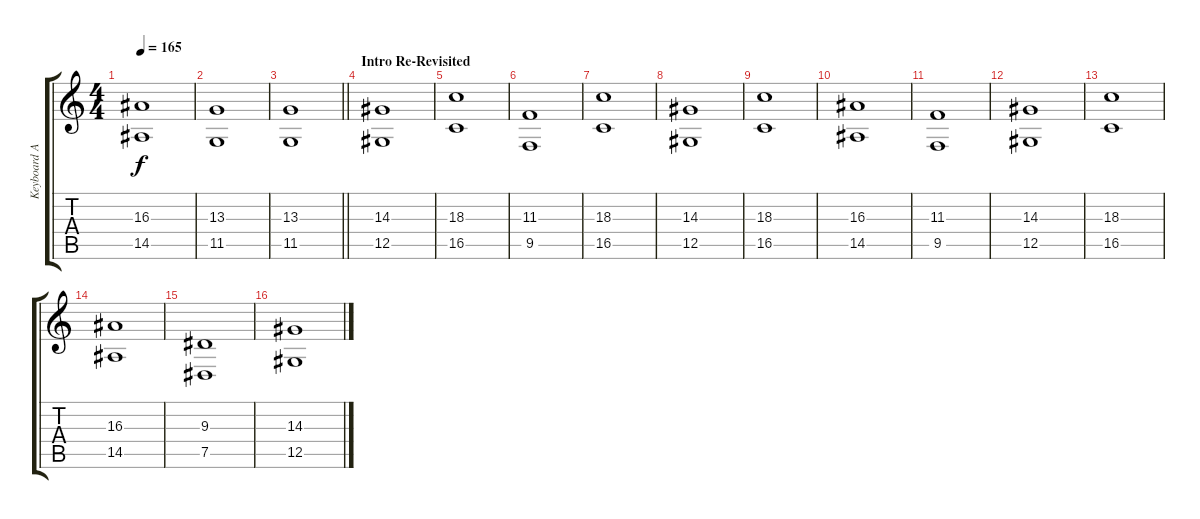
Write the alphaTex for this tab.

\track ("Keyboard Aahs" "Keyboard A") {instrument choiraahs}
\staff {score tabs}
\tuning (Eb4 Bb3 Gb3 Db3 Ab2 Eb2) {hide}
\ts (4 4)
\tempo 165
\clef g2
\ks c
(16.3 14.5).1{dy f} |
(13.3 11.5).1 |
\barLineRight lightlight
(13.3 11.5).1 |
\section ("" "Intro Re-Revisited")
(14.3 12.5).1 |
(18.3 16.5).1 |
(11.3 9.5).1 |
(18.3 16.5).1 |
(14.3 12.5).1 |
(18.3 16.5).1 |
(16.3 14.5).1 |
(11.3 9.5).1 |
(14.3 12.5).1 |
(18.3 16.5).1 |
(16.3 14.5).1 |
(9.3 7.5).1 |
(14.3 12.5).1
